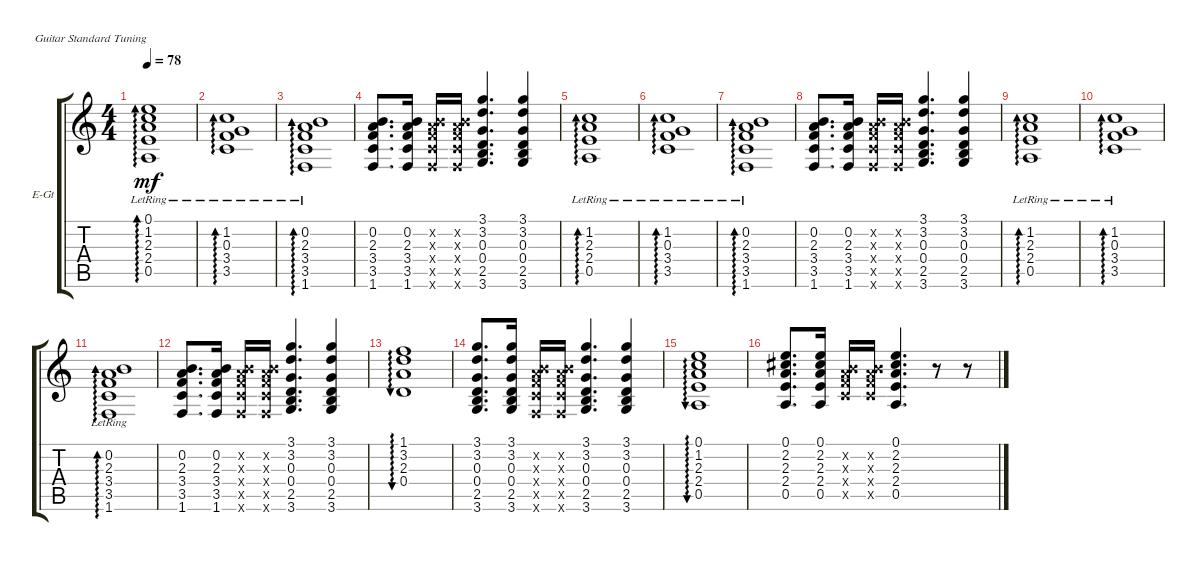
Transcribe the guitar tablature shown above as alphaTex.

\bracketExtendMode groupsimilarinstruments
\firstSystemTrackNameOrientation horizontal
\otherSystemsTrackNameOrientation horizontal
\track ("Electric Guitar 2" "E-Gt") {instrument distortionguitar}
\staff {score tabs}
\tuning (E4 B3 G3 D3 A2 E2)
\ts (4 4)
\tempo 78
\clef g2
\ks c
(0.5{lr} 2.4{lr} 2.3{lr} 1.2{lr} 0.1).1{ad 0 dy mf instrument distortionguitar} |
(1.2{lr} 0.3{lr} 3.4{lr} 3.5{lr}).1{ad 0} |
(3.5{lr} 3.4{lr} 2.3{lr} 0.2{lr} 1.6).1{ad 0} |
(1.6 3.5 3.4 2.3 0.2).8{d} (1.6 3.5 3.4 2.3 0.2).16 (1.6{x} 3.5{x} 3.4{x} 2.3{x} 0.2{x}).16 (1.6{x} 3.5{x} 3.4{x} 2.3{x} 0.2{x}).16 (3.6 2.5 0.4 0.3 3.2 3.1).4{d} (3.6 2.5 0.4 0.3 3.2 3.1).4 |
(0.5{lr} 2.4{lr} 2.3{lr} 1.2{lr}).1{ad 0} |
(1.2{lr} 0.3{lr} 3.4{lr} 3.5{lr}).1{ad 0} |
(3.5{lr} 3.4{lr} 2.3{lr} 0.2{lr} 1.6).1{ad 0} |
(1.6 3.5 3.4 2.3 0.2).8{d} (1.6 3.5 3.4 2.3 0.2).16 (1.6{x} 3.5{x} 3.4{x} 2.3{x} 0.2{x}).16 (1.6{x} 3.5{x} 3.4{x} 2.3{x} 0.2{x}).16 (3.6 2.5 0.4 0.3 3.2 3.1).4{d} (3.6 2.5 0.4 0.3 3.2 3.1).4 |
(0.5{lr} 2.4{lr} 2.3{lr} 1.2{lr}).1{ad 0} |
(1.2{lr} 0.3{lr} 3.4{lr} 3.5{lr}).1{ad 0} |
(3.5{lr} 3.4{lr} 2.3{lr} 0.2{lr} 1.6).1{ad 0} |
(1.6 3.5 3.4 2.3 0.2).8{d} (1.6 3.5 3.4 2.3 0.2).16 (1.6{x} 3.5{x} 3.4{x} 2.3{x} 0.2{x}).16 (1.6{x} 3.5{x} 3.4{x} 2.3{x} 0.2{x}).16 (3.6 2.5 0.4 0.3 3.2 3.1).4{d} (3.6 2.5 0.4 0.3 3.2 3.1).4 |
(1.1 3.2 2.3 0.4).1{au 0} |
(3.6 2.5 0.4 0.3 3.2 3.1).8{d} (3.6 2.5 0.4 0.3 3.2 3.1).16 (1.6{x} 3.5{x} 3.4{x} 2.3{x} 0.2{x}).16 (1.6{x} 3.5{x} 3.4{x} 2.3{x} 0.2{x}).16 (3.6 2.5 0.4 0.3 3.2 3.1).4{d} (3.6 2.5 0.4 0.3 3.2 3.1).4 |
(0.1 1.2 2.3 2.4 0.5).1{au 0} |
(0.5 2.4 2.3 2.2 0.1).8{d} (0.5 2.4 2.3 2.2 0.1).16 (3.5{x} 3.4{x} 2.3{x} 0.2{x}).16 (3.5{x} 3.4{x} 2.3{x} 0.2{x}).16 (0.5 2.4 2.3 2.2 0.1).4{d} r.8 r.8
